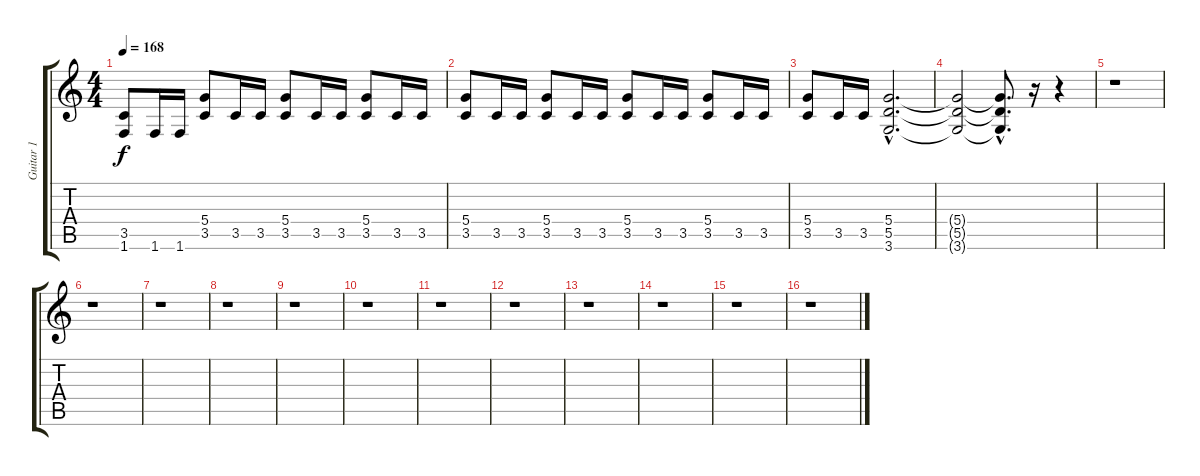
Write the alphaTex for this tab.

\track ("Guitar 1" "Guitar 1") {instrument distortionguitar}
\staff {score tabs}
\tuning (E4 B3 G3 D3 A2 E2) {hide}
\ts (4 4)
\tempo 168
\clef g2
\ks c
(3.5 1.6).8{dy f} 1.6.16 1.6.16 (5.4 3.5).8 3.5.16 3.5.16 (5.4 3.5).8 3.5.16 3.5.16 (5.4 3.5).8 3.5.16 3.5.16 |
(5.4 3.5).8 3.5.16 3.5.16 (5.4 3.5).8 3.5.16 3.5.16 (5.4 3.5).8 3.5.16 3.5.16 (5.4 3.5).8 3.5.16 3.5.16 |
(5.4 3.5).8 3.5.16 3.5.16 (5.4{hac} 5.5{hac} 3.6{hac}).2{d} |
(5.4{t} 5.5{t} 3.6{t}).2 (5.4{hac t} 5.5{hac t} 3.6{hac t}).8{d} r.16 r.4 |
r.1 |
r.1 |
r.1 |
r.1 |
r.1 |
r.1 |
r.1 |
r.1 |
r.1 |
r.1 |
r.1 |
r.1
